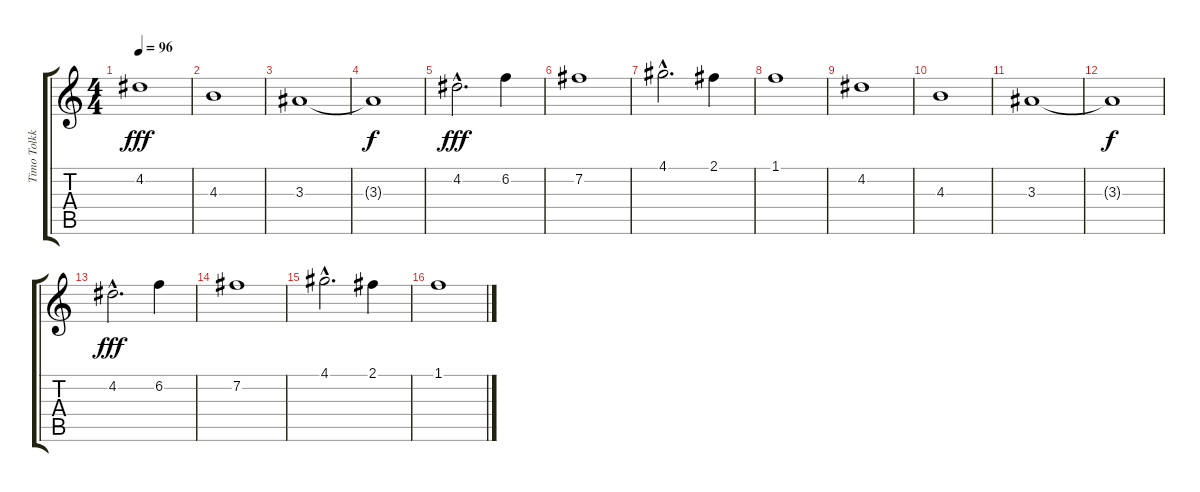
\track ("Timo Tolkki" "Timo Tolkk") {instrument overdrivenguitar}
\staff {score tabs}
\tuning (E4 B3 G3 D3 A2 E2) {hide}
\ts (4 4)
\tempo 96
\clef g2
\ks c
4.2.1{dy fff} |
4.3.1 |
3.3.1 |
3.3{t}.1{dy f} |
4.2{hac}.2{d dy fff} 6.2.4 |
7.2.1 |
4.1{hac}.2{d} 2.1.4 |
1.1.1 |
4.2.1 |
4.3.1 |
3.3.1 |
3.3{t}.1{dy f} |
4.2{hac}.2{d dy fff} 6.2.4 |
7.2.1 |
4.1{hac}.2{d} 2.1.4 |
1.1.1
